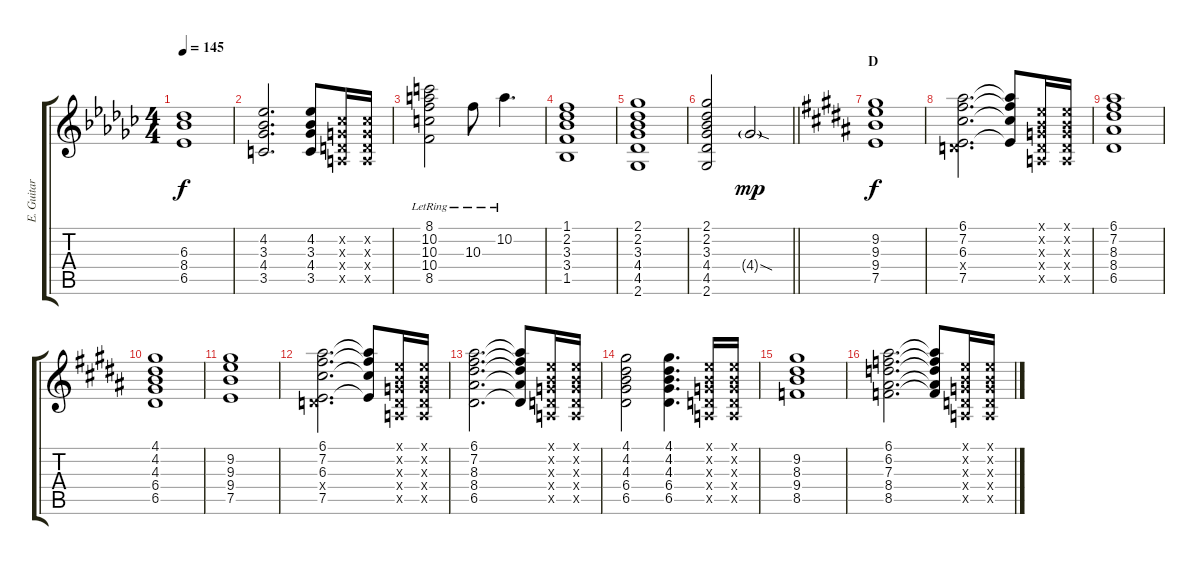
\track ("E. Guitar I" "E. Guitar ") {instrument overdrivenguitar}
\staff {score tabs}
\tuning (E4 B3 G3 D3 A2 E2) {hide}
\ts (4 4)
\tempo 145
\clef g2
\ks gb
(6.3 8.4 6.5).1{dy f} |
(4.2 3.3 4.4 3.5).2{d} (4.2 3.3 4.4 3.5).8 (0.2{x} 0.3{x} 0.4{x} 0.5{x}).16 (0.2{x} 0.3{x} 0.4{x} 0.5{x}).16 |
(8.1{lr} 10.2{lr} 10.3{lr} 10.4{lr} 8.5{lr}).2 10.3{lr}.8 10.2{lr}.4{d} |
(1.1 2.2 3.3 3.4 1.5).1 |
(2.1 2.2 3.3 4.4 4.5 2.6).1 |
\barLineRight lightlight
(2.1 2.2 3.3 4.4 4.5 2.6).2 4.4{sod g}.2{dy mp} |
\section ("" "D")
\ks b
(9.2 9.3 9.4 7.5).1{dy f} |
(6.1 7.2 6.3 0.4{x} 7.5).2{d} (6.1{t} 7.2{t} 6.3{t} 7.5{t}).8 (0.1{x} 0.2{x} 0.3{x} 0.4{x} 0.5{x}).16 (0.1{x} 0.2{x} 0.3{x} 0.4{x} 0.5{x}).16 |
(6.1 7.2 8.3 8.4 6.5).1 |
(4.1 4.2 4.3 6.4 6.5).1 |
(9.2 9.3 9.4 7.5).1 |
(6.1 7.2 6.3 0.4{x} 7.5).2{d} (6.1{t} 7.2{t} 6.3{t} 7.5{t}).8 (0.1{x} 0.2{x} 0.3{x} 0.4{x} 0.5{x}).16 (0.1{x} 0.2{x} 0.3{x} 0.4{x} 0.5{x}).16 |
(6.1 7.2 8.3 8.4 6.5).2{d} (6.1{t} 7.2{t} 8.3{t} 8.4{t} 6.5{t}).8 (0.1{x} 0.2{x} 0.3{x} 0.4{x} 0.5{x}).16 (0.1{x} 0.2{x} 0.3{x} 0.4{x} 0.5{x}).16 |
(4.1 4.2 4.3 6.4 6.5).2 (4.1 4.2 4.3 6.4 6.5).4{d} (0.1{x} 0.2{x} 0.3{x} 0.4{x} 0.5{x}).16 (0.1{x} 0.2{x} 0.3{x} 0.4{x} 0.5{x}).16 |
(9.2 8.3 9.4 8.5).1 |
(6.1 6.2 7.3 8.4 8.5).2{d} (6.1{t} 6.2{t} 7.3{t} 8.4{t} 8.5{t}).8 (0.1{x} 0.2{x} 0.3{x} 0.4{x} 0.5{x}).16 (0.1{x} 0.2{x} 0.3{x} 0.4{x} 0.5{x}).16
